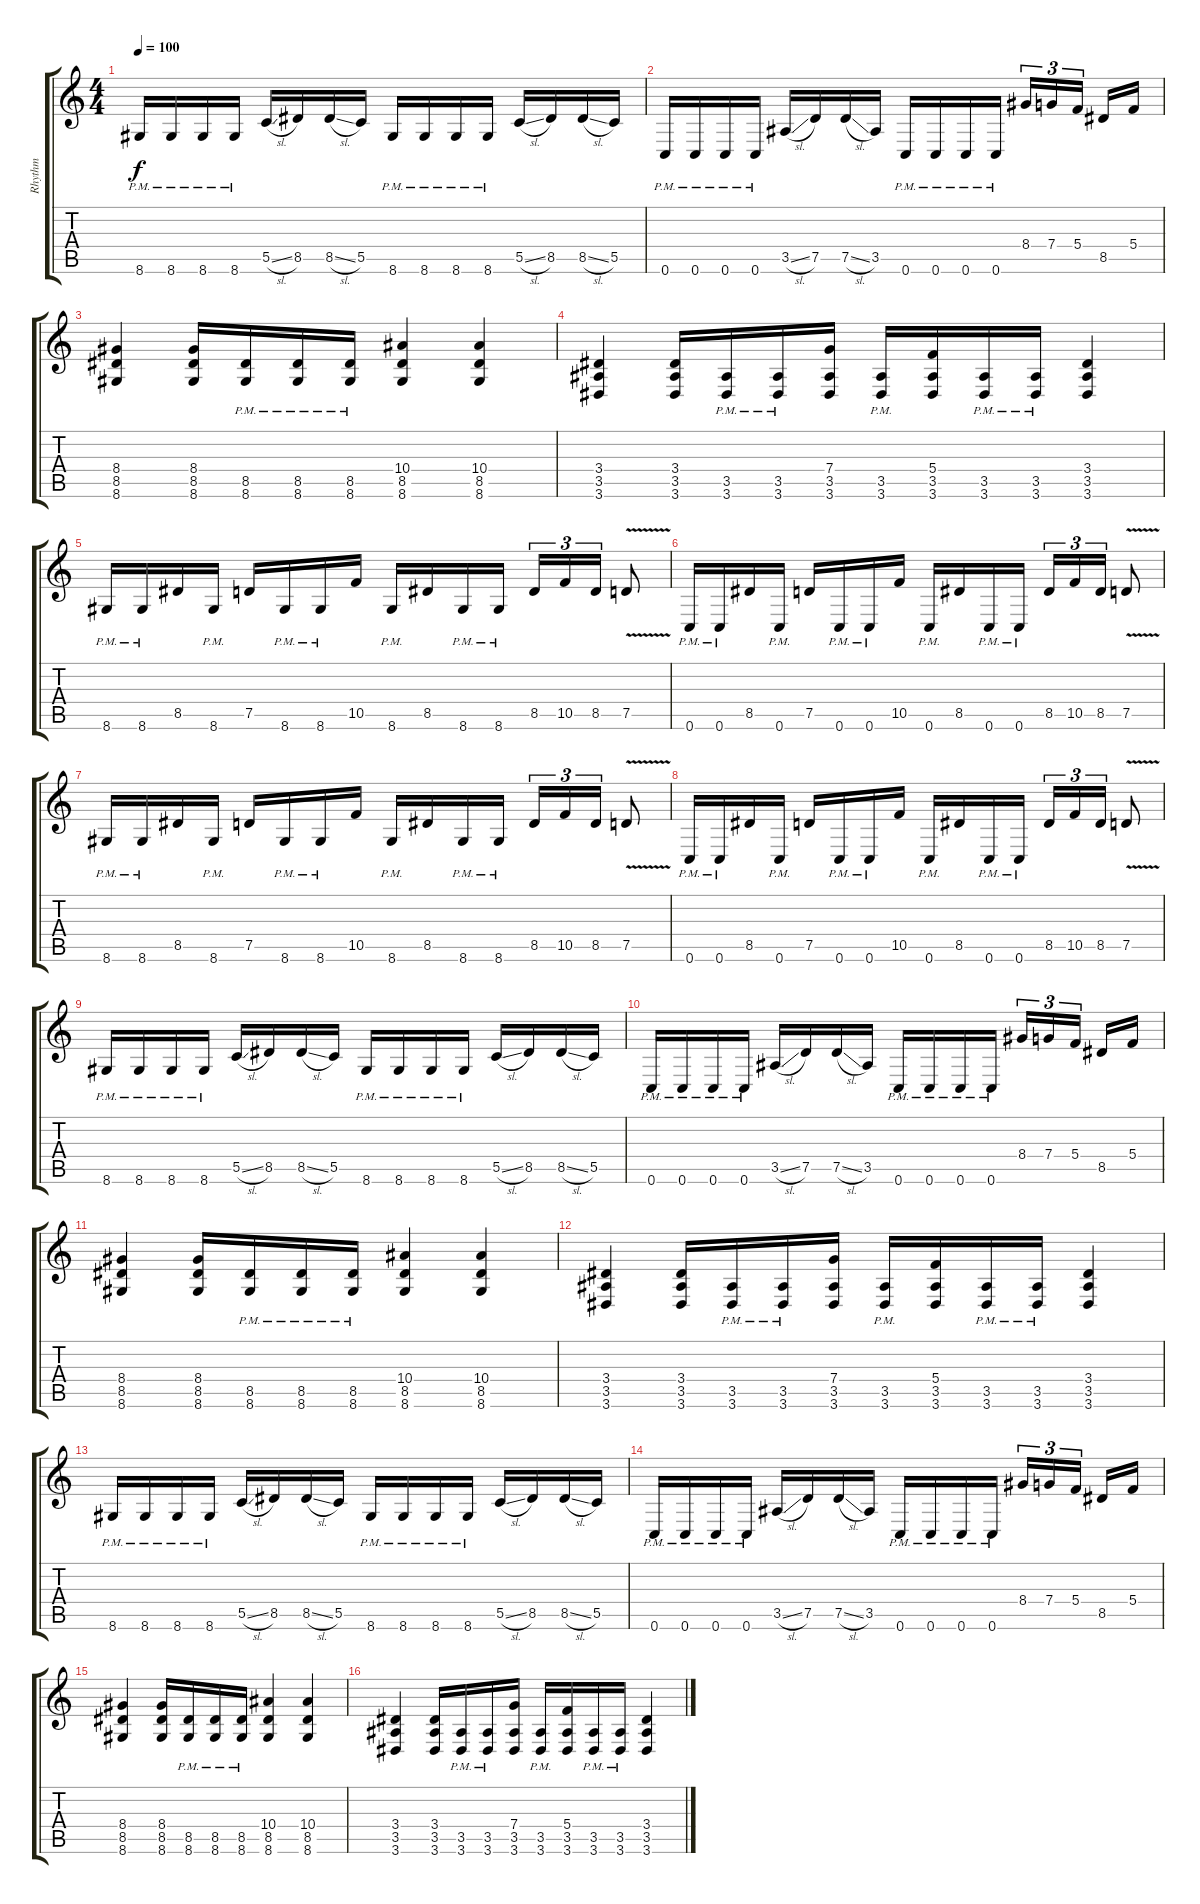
\track ("Rhythm" "Rhythm") {instrument distortionguitar}
\staff {score tabs}
\tuning (D4 A3 F3 C3 G2 C2) {hide}
\ts (4 4)
\tempo 100
\clef g2
\ks c
8.6{pm}.16{dy f volume 6} 8.6{pm}.16 8.6{pm}.16 8.6{pm}.16 5.5{sl}.16 8.5.16 8.5{sl}.16 5.5.16 8.6{pm}.16 8.6{pm}.16 8.6{pm}.16 8.6{pm}.16 5.5{sl}.16 8.5.16 8.5{sl}.16 5.5.16 |
0.6{pm}.16 0.6{pm}.16 0.6{pm}.16 0.6{pm}.16 3.5{sl}.16 7.5.16 7.5{sl}.16 3.5.16 0.6{pm}.16 0.6{pm}.16 0.6{pm}.16 0.6{pm}.16 8.4.16{tu (3 2)} 7.4.16{tu (3 2)} 5.4.16{tu (3 2) beam splitsecondary} 8.5.16 5.4.16 |
(8.4 8.5 8.6).4 (8.4 8.5 8.6).16 (8.5{pm} 8.6{pm}).16 (8.5{pm} 8.6{pm}).16 (8.5{pm} 8.6{pm}).16 (10.4 8.5 8.6).4 (10.4 8.5 8.6).4 |
(3.4 3.5 3.6).4 (3.4 3.5 3.6).16 (3.5{pm} 3.6{pm}).16 (3.5{pm} 3.6{pm}).16 (7.4 3.5 3.6).16 (3.5{pm} 3.6{pm}).16 (5.4 3.5 3.6).16 (3.5{pm} 3.6{pm}).16 (3.5{pm} 3.6{pm}).16 (3.4 3.5 3.6).4 |
8.6{pm}.16{volume 5} 8.6{pm}.16 8.5.16 8.6{pm}.16 7.5.16 8.6{pm}.16 8.6{pm}.16 10.5.16 8.6{pm}.16 8.5.16 8.6{pm}.16 8.6{pm}.16 8.5.16{tu (3 2)} 10.5.16{tu (3 2)} 8.5.16{tu (3 2)} 7.5{v}.8 |
0.6{pm}.16 0.6{pm}.16 8.5.16 0.6{pm}.16 7.5.16 0.6{pm}.16 0.6{pm}.16 10.5.16 0.6{pm}.16 8.5.16 0.6{pm}.16 0.6{pm}.16 8.5.16{tu (3 2)} 10.5.16{tu (3 2)} 8.5.16{tu (3 2)} 7.5{v}.8 |
8.6{pm}.16 8.6{pm}.16 8.5.16 8.6{pm}.16 7.5.16 8.6{pm}.16 8.6{pm}.16 10.5.16 8.6{pm}.16 8.5.16 8.6{pm}.16 8.6{pm}.16 8.5.16{tu (3 2)} 10.5.16{tu (3 2)} 8.5.16{tu (3 2)} 7.5{v}.8 |
0.6{pm}.16 0.6{pm}.16 8.5.16 0.6{pm}.16 7.5.16 0.6{pm}.16 0.6{pm}.16 10.5.16 0.6{pm}.16 8.5.16 0.6{pm}.16 0.6{pm}.16 8.5.16{tu (3 2)} 10.5.16{tu (3 2)} 8.5.16{tu (3 2)} 7.5{v}.8 |
8.6{pm}.16{volume 4} 8.6{pm}.16 8.6{pm}.16 8.6{pm}.16 5.5{sl}.16 8.5.16 8.5{sl}.16 5.5.16 8.6{pm}.16 8.6{pm}.16 8.6{pm}.16 8.6{pm}.16 5.5{sl}.16 8.5.16 8.5{sl}.16 5.5.16 |
0.6{pm}.16 0.6{pm}.16 0.6{pm}.16 0.6{pm}.16 3.5{sl}.16 7.5.16 7.5{sl}.16 3.5.16 0.6{pm}.16 0.6{pm}.16 0.6{pm}.16 0.6{pm}.16 8.4.16{tu (3 2)} 7.4.16{tu (3 2)} 5.4.16{tu (3 2) beam splitsecondary} 8.5.16 5.4.16 |
(8.4 8.5 8.6).4 (8.4 8.5 8.6).16 (8.5{pm} 8.6{pm}).16 (8.5{pm} 8.6{pm}).16 (8.5{pm} 8.6{pm}).16 (10.4 8.5 8.6).4 (10.4 8.5 8.6).4 |
(3.4 3.5 3.6).4 (3.4 3.5 3.6).16 (3.5{pm} 3.6{pm}).16 (3.5{pm} 3.6{pm}).16 (7.4 3.5 3.6).16 (3.5{pm} 3.6{pm}).16 (5.4 3.5 3.6).16 (3.5{pm} 3.6{pm}).16 (3.5{pm} 3.6{pm}).16 (3.4 3.5 3.6).4 |
8.6{pm}.16{volume 3} 8.6{pm}.16 8.6{pm}.16 8.6{pm}.16 5.5{sl}.16 8.5.16 8.5{sl}.16 5.5.16 8.6{pm}.16 8.6{pm}.16 8.6{pm}.16 8.6{pm}.16 5.5{sl}.16 8.5.16 8.5{sl}.16 5.5.16 |
0.6{pm}.16 0.6{pm}.16 0.6{pm}.16 0.6{pm}.16 3.5{sl}.16 7.5.16 7.5{sl}.16 3.5.16 0.6{pm}.16 0.6{pm}.16 0.6{pm}.16 0.6{pm}.16 8.4.16{tu (3 2)} 7.4.16{tu (3 2)} 5.4.16{tu (3 2) beam splitsecondary} 8.5.16 5.4.16 |
(8.4 8.5 8.6).4 (8.4 8.5 8.6).16 (8.5{pm} 8.6{pm}).16 (8.5{pm} 8.6{pm}).16 (8.5{pm} 8.6{pm}).16 (10.4 8.5 8.6).4 (10.4 8.5 8.6).4 |
(3.4 3.5 3.6).4 (3.4 3.5 3.6).16 (3.5{pm} 3.6{pm}).16 (3.5{pm} 3.6{pm}).16 (7.4 3.5 3.6).16 (3.5{pm} 3.6{pm}).16 (5.4 3.5 3.6).16 (3.5{pm} 3.6{pm}).16 (3.5{pm} 3.6{pm}).16 (3.4 3.5 3.6).4
